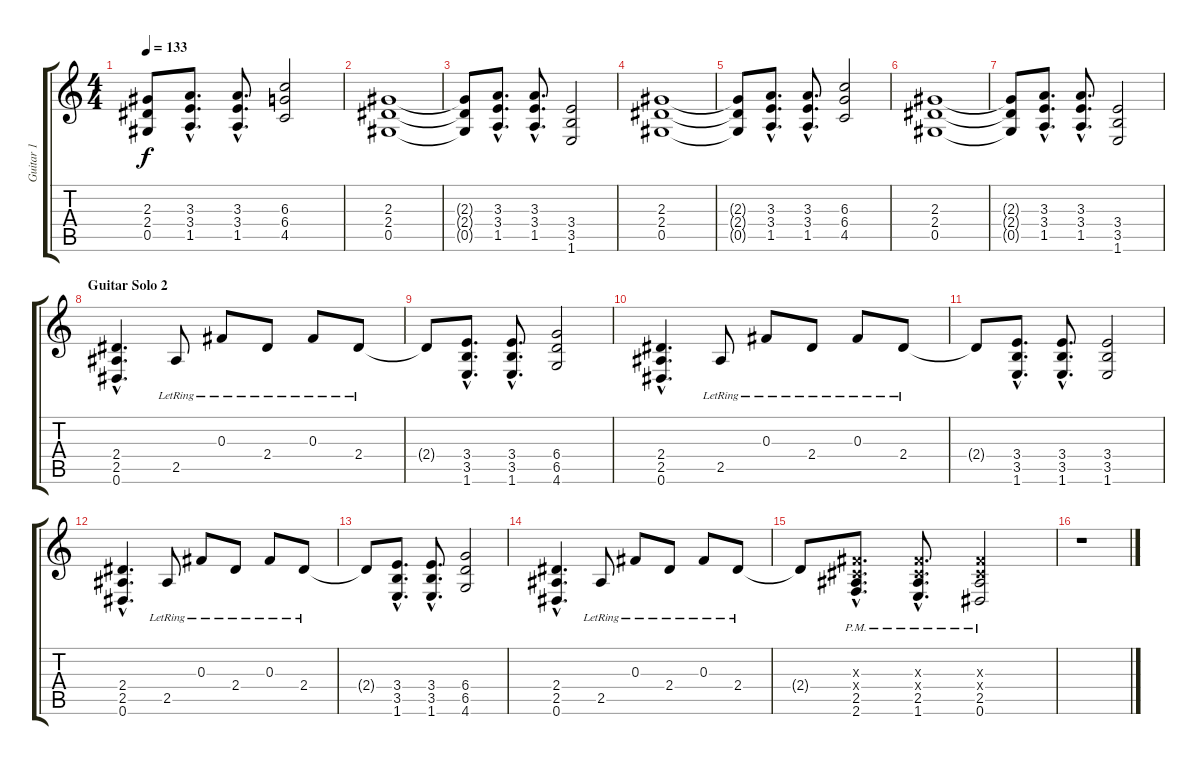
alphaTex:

\track ("Guitar 1" "Guitar 1") {instrument distortionguitar}
\staff {score tabs}
\tuning (Eb4 Bb3 Gb3 Db3 Ab2 Eb2) {hide}
\ts (4 4)
\tempo 133
\clef g2
\ks c
(2.3{t} 2.4{t} 0.5{t}).8{dy f} (3.3{hac} 3.4{hac} 1.5{hac}).8{d} (3.3{hac} 3.4{hac} 1.5{hac}).8{d} (6.3 6.4 4.5).2 |
(2.3 2.4 0.5).1 |
(2.3{t} 2.4{t} 0.5{t}).8 (3.3{hac} 3.4{hac} 1.5{hac}).8{d} (3.3{hac} 3.4{hac} 1.5{hac}).8{d} (3.4 3.5 1.6).2 |
(2.3 2.4 0.5).1 |
(2.3{t} 2.4{t} 0.5{t}).8 (3.3{hac} 3.4{hac} 1.5{hac}).8{d} (3.3{hac} 3.4{hac} 1.5{hac}).8{d} (6.3 6.4 4.5).2 |
(2.3 2.4 0.5).1 |
(2.3{t} 2.4{t} 0.5{t}).8 (3.3{hac} 3.4{hac} 1.5{hac}).8{d} (3.3{hac} 3.4{hac} 1.5{hac}).8{d} (3.4 3.5 1.6).2 |
\section ("" "Guitar Solo 2")
(2.4{hac} 2.5{hac} 0.6{hac}).4{d} 2.5{lr}.8 0.3{lr}.8 2.4{lr}.8 0.3{lr}.8 2.4{lr}.8 |
2.4{t}.8 (3.4{hac} 3.5{hac} 1.6{hac}).8{d} (3.4{hac} 3.5{hac} 1.6{hac}).8{d} (6.4 6.5 4.6).2 |
(2.4{hac} 2.5{hac} 0.6{hac}).4{d} 2.5{lr}.8 0.3{lr}.8 2.4{lr}.8 0.3{lr}.8 2.4{lr}.8 |
2.4{t}.8 (3.4{hac} 3.5{hac} 1.6{hac}).8{d} (3.4{hac} 3.5{hac} 1.6{hac}).8{d} (3.4 3.5 1.6).2 |
(2.4{hac} 2.5{hac} 0.6{hac}).4{d} 2.5{lr}.8 0.3{lr}.8 2.4{lr}.8 0.3{lr}.8 2.4{lr}.8 |
2.4{t}.8 (3.4{hac} 3.5{hac} 1.6{hac}).8{d} (3.4{hac} 3.5{hac} 1.6{hac}).8{d} (6.4 6.5 4.6).2 |
(2.4{hac} 2.5{hac} 0.6{hac}).4{d} 2.5{lr}.8 0.3{lr}.8 2.4{lr}.8 0.3{lr}.8 2.4{lr}.8 |
2.4{t}.8 (0.3{hac x} 0.4{hac x} 2.5{hac pm} 2.6{hac pm}).8{d} (0.3{hac x} 0.4{hac x} 2.5{hac pm} 1.6{hac pm}).8{d} (0.3{x} 0.4{x} 2.5{pm} 0.6{pm}).2 |
\section ("" "")
r.1
